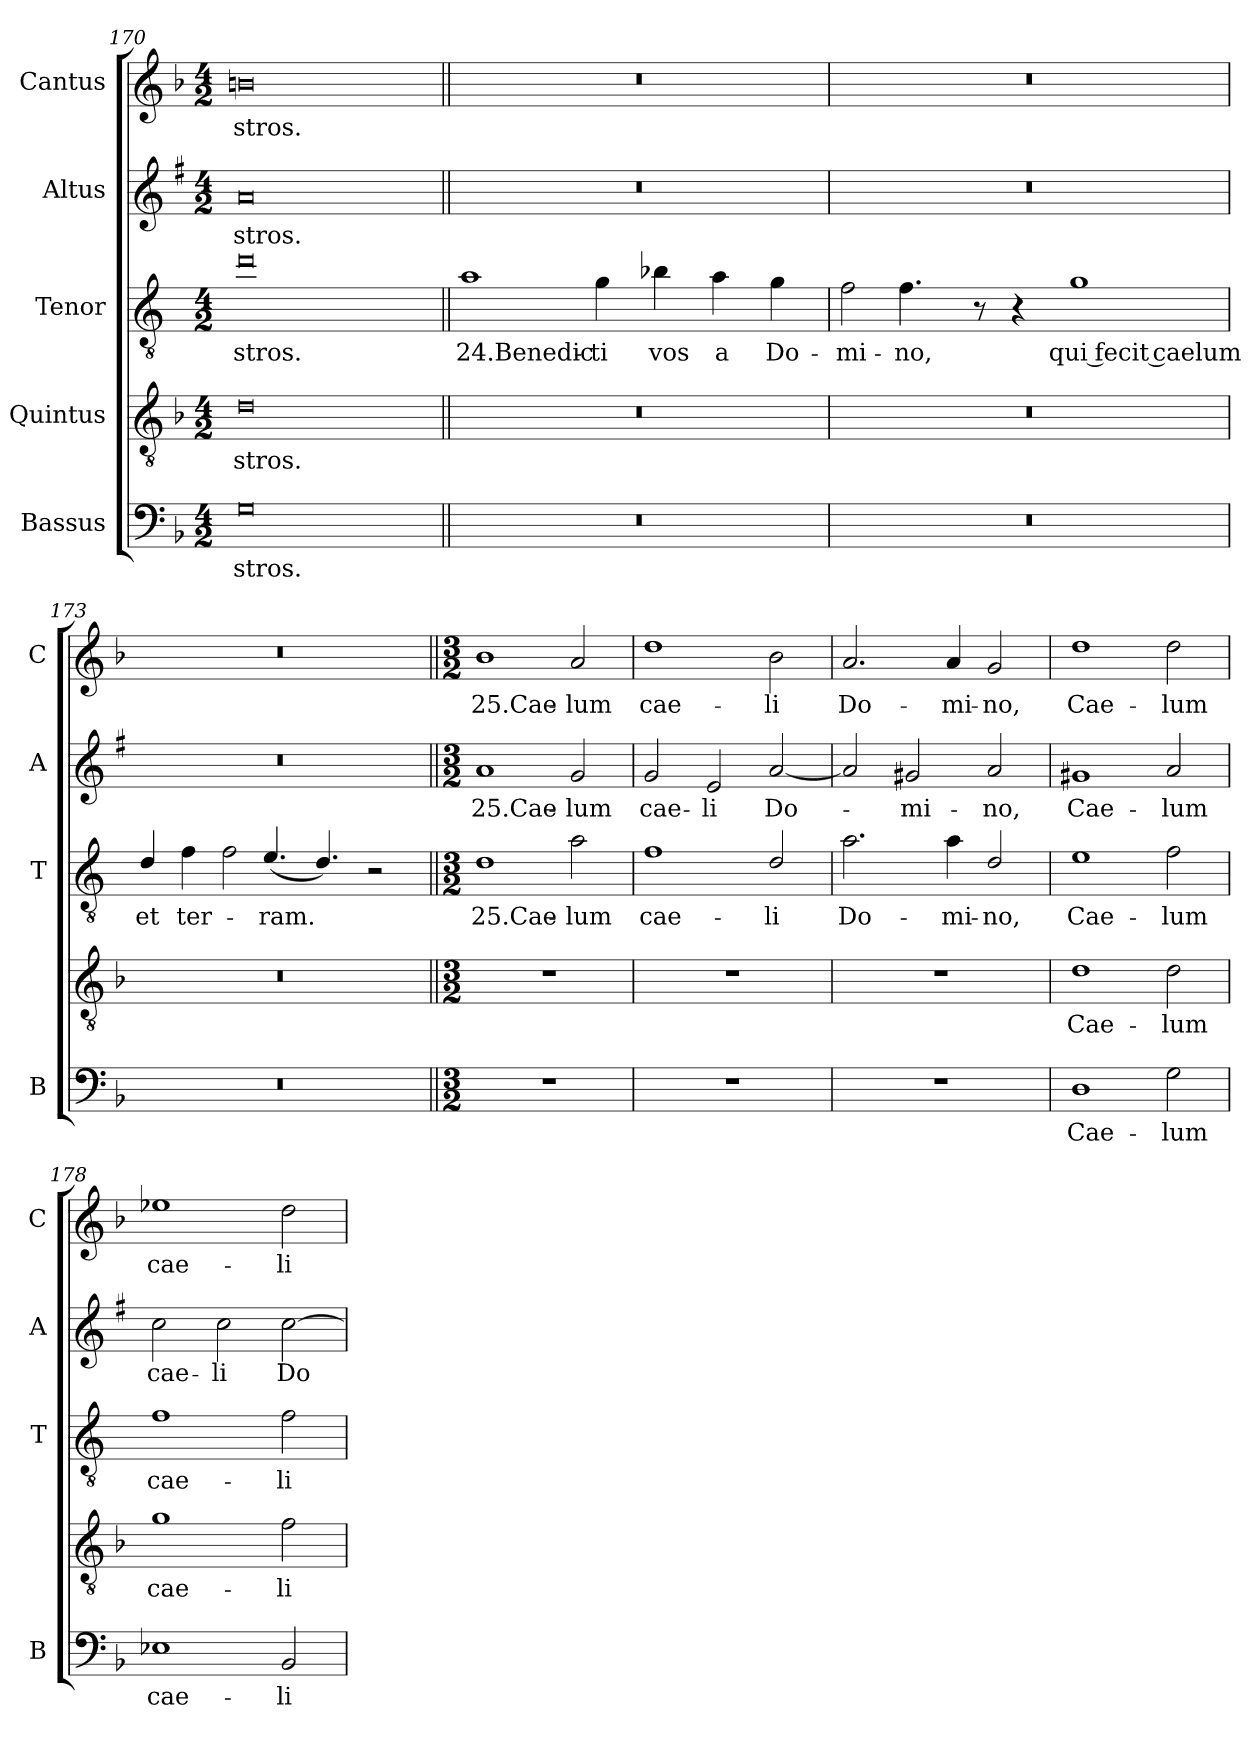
**kern	**text	**kern	**text	**kern	**text	**kern	**text	**kern	**text
*part5	*part5	*part4	*part4	*part3	*part3	*part2	*part2	*part1	*part1
*staff5	*staff5	*staff4	*staff4	*staff3	*staff3	*staff2	*staff2	*staff1	*staff1
*I"Bassus	*	*I"Quintus	*	*I"Tenor	*	*I"Altus	*	*I"Cantus	*
*I'B	*	*	*	*I'T	*	*I'A	*	*I'C	*
*clefF4	*	*clefGv2	*	*clefGv2	*	*clefG2	*	*clefG2	*
*	*	*	*	*ITrd4c7	*	*ITrd1c2	*	*	*
*k[b-]	*	*k[b-]	*	*k[b-]	*	*k[b-]	*	*k[b-]	*
*F:	*	*F:	*	*F:	*	*F:	*	*F:	*
*M4/2	*	*M4/2	*	*M4/2	*	*M4/2	*	*M4/2	*
=170	=170	=170	=170	=170	=170	=170	=170	=170	=170
!	!LO:LY:b	!	!LO:LY:b	!	!LO:LY:b	!	!LO:LY:b	!	!LO:LY:b
0G	-stros.	0d	-stros.	0g	-stros.	0g	-stros.	0bn	-stros.
!!LO:LB:g=z
=171||	=171||	=171||	=171||	=171||	=171||	=171||	=171||	=171||	=171||
!	!	!	!	!	!LO:LY:b	!	!	!	!
0r	.	0r	.	1d	24.Benedic-	0r	.	0r	.
!	!	!	!	!	!LO:LY:b	!	!	!	!
.	.	.	.	4c\	-ti	.	.	.	.
!	!	!	!	!	!LO:LY:b	!	!	!	!
.	.	.	.	4e-X\	vos	.	.	.	.
!	!	!	!	!	!LO:LY:b	!	!	!	!
.	.	.	.	4d\	a	.	.	.	.
!	!	!	!	!	!LO:LY:b	!	!	!	!
.	.	.	.	4c\	Do-	.	.	.	.
=172	=172	=172	=172	=172	=172	=172	=172	=172	=172
!	!	!	!	!LO:N:head=open	!LO:LY:b	!	!	!	!
0r	.	0r	.	4B-\	-mi-	0r	.	0r	.
!	!	!	!	!	!LO:LY:b	!	!	!	!
.	.	.	.	4.B-\	-no,	.	.	.	.
.	.	.	.	8r	.	.	.	.	.
.	.	.	.	4r	.	.	.	.	.
!	!	!	!	!	!LO:LY:b	!	!	!	!
.	.	.	.	1c	qui fecit caelum	.	.	.	.
=173	=173	=173	=173	=173	=173	=173	=173	=173	=173
!	!	!	!	!	!LO:LY:b	!	!	!	!
0r	.	0r	.	4G/	et	0r	.	0r	.
!	!	!	!	!	!LO:LY:b	!	!	!	!
.	.	.	.	4B-\	ter-	.	.	.	.
!	!	!	!	!LO:N:head=open	!	!	!	!	!
.	.	.	.	4B-\	.	.	.	.	.
!	!	!	!	!	!LO:LY:b	!	!	!	!
.	.	.	.	(<4.A/	-ram.	.	.	.	.
.	.	.	.	4.G/)	.	.	.	.	.
.	.	.	.	2r	.	.	.	.	.
!!LO:LB:g=z
=174||	=174||	=174||	=174||	=174||	=174||	=174||	=174||	=174||	=174||
*M3/2	*	*M3/2	*	*M3/2	*	*M3/2	*	*M3/2	*
!	!	!	!	!	!LO:LY:b	!	!LO:LY:b	!	!LO:LY:b
1.r	.	1.r	.	1G	25.Cae-	1g	25.Cae-	1b-	25.Cae-
!	!	!	!	!	!LO:LY:b	!	!LO:LY:b	!	!LO:LY:b
.	.	.	.	2d\	-lum	2f/	-lum	2a/	-lum
=175	=175	=175	=175	=175	=175	=175	=175	=175	=175
!	!	!	!	!	!LO:LY:b	!	!LO:LY:b	!	!LO:LY:b
1.r	.	1.r	.	1B-	cae-	2f/	cae-	1dd	cae-
!	!	!	!	!	!	!	!LO:LY:b	!	!
.	.	.	.	.	.	2d/	-li	.	.
!	!	!	!	!	!LO:LY:b	!	!LO:LY:b	!	!LO:LY:b
.	.	.	.	2G/	-li	[2g/	Do-	2b-\	-li
=176	=176	=176	=176	=176	=176	=176	=176	=176	=176
!	!	!	!	!	!LO:LY:b	!	!	!	!LO:LY:b
1.r	.	1.r	.	2.d\	Do-	2g/]	.	2.a/	Do-
!	!	!	!	!	!	!	!LO:LY:b	!	!
.	.	.	.	.	.	2f#X/	-mi-	.	.
!	!	!	!	!	!LO:LY:b	!	!	!	!LO:LY:b
.	.	.	.	4d\	-mi-	.	.	4a/	-mi-
!	!	!	!	!	!LO:LY:b	!	!LO:LY:b	!	!LO:LY:b
.	.	.	.	2G/	-no,	2g/	-no,	2g/	-no,
=177	=177	=177	=177	=177	=177	=177	=177	=177	=177
!	!LO:LY:b	!	!LO:LY:b	!	!LO:LY:b	!	!LO:LY:b	!	!LO:LY:b
1D	Cae-	1d	Cae-	1A	Cae-	1f#X	Cae-	1dd	Cae-
!	!LO:LY:b	!	!LO:LY:b	!	!LO:LY:b	!	!LO:LY:b	!	!LO:LY:b
2G\	-lum	2d\	-lum	2B-\	-lum	2g/	-lum	2dd\	-lum
=178	=178	=178	=178	=178	=178	=178	=178	=178	=178
!	!LO:LY:b	!	!LO:LY:b	!	!LO:LY:b	!	!LO:LY:b	!	!LO:LY:b
1E-X	cae-	1g	cae-	1B-	cae-	2b-\	cae-	1ee-X	cae-
!	!	!	!	!	!	!	!LO:LY:b	!	!
.	.	.	.	.	.	2b-\	-li	.	.
!	!LO:LY:b	!	!LO:LY:b	!	!LO:LY:b	!	!LO:LY:b	!	!LO:LY:b
2BB-/	-li	2f\	-li	2B-\	-li	[2b-\	Do-	2dd\	-li
=	=	=	=	=	=	=	=	=	=
*-	*-	*-	*-	*-	*-	*-	*-	*-	*-
